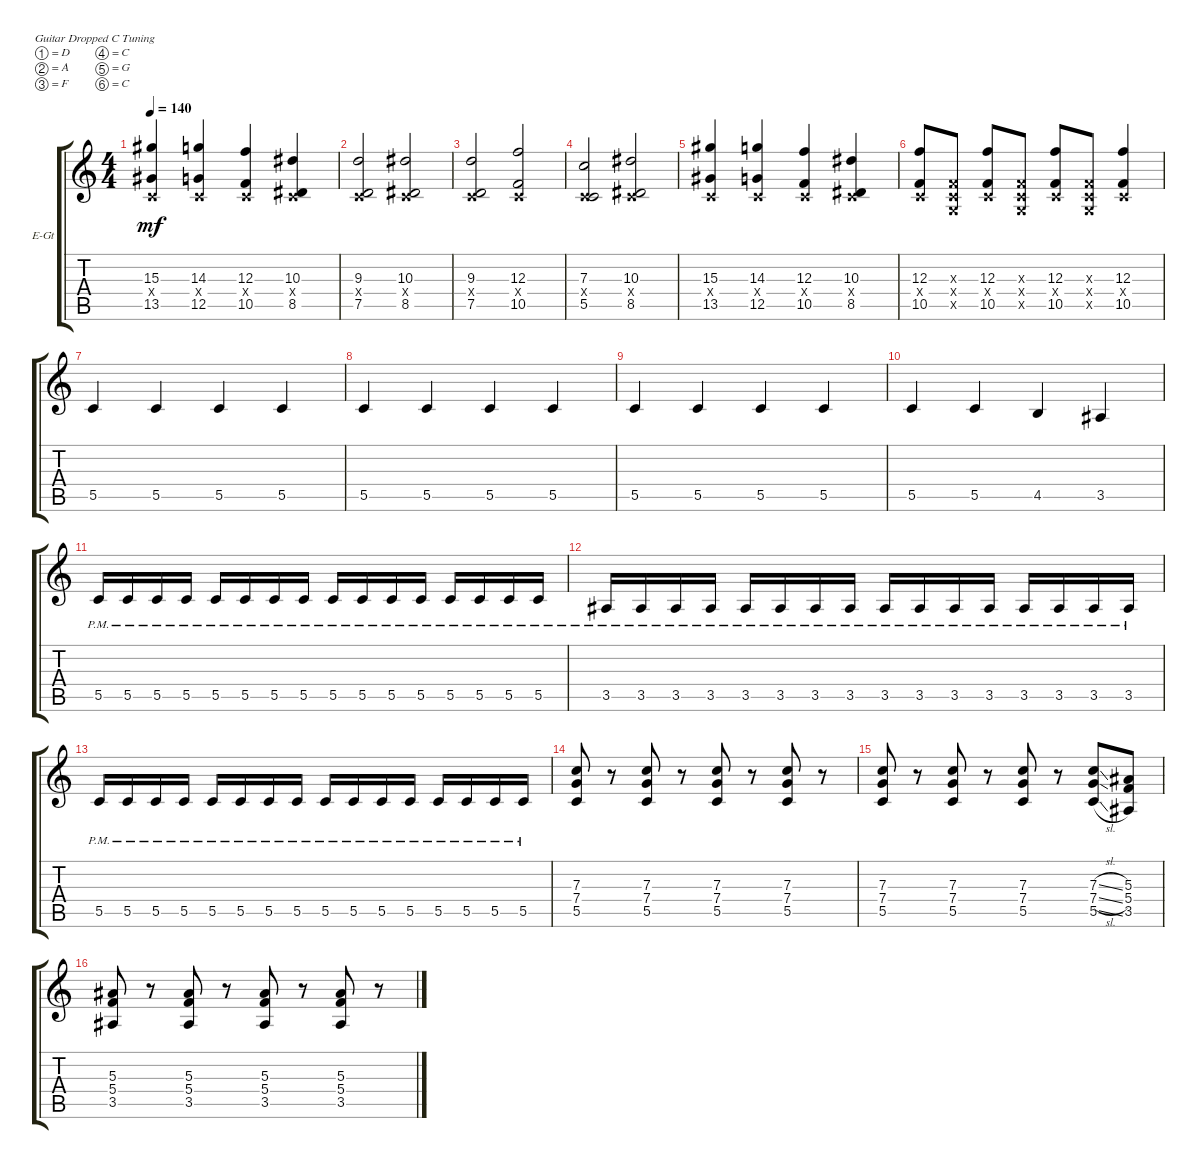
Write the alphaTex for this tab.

\bracketExtendMode groupsimilarinstruments
\firstSystemTrackNameOrientation horizontal
\otherSystemsTrackNameOrientation horizontal
\track ("Jacky Vincent" "E-Gt") {instrument distortionguitar}
\staff {score tabs}
\tuning (D4 A3 F3 C3 G2 C2)
\ts (4 4)
\tempo 140
\clef g2
\ks c
(15.3 0.4{x} 13.5).4{dy mf} (14.3 0.4{x} 12.5).4 (12.3 0.4{x} 10.5).4 (10.3 0.4{x} 8.5).4 |
(9.3 0.4{x} 7.5).2 (10.3 0.4{x} 8.5).2 |
(9.3 0.4{x} 7.5).2 (12.3 0.4{x} 10.5).2 |
(7.3 0.4{x} 5.5).2 (10.3 0.4{x} 8.5).2 |
(15.3 0.4{x} 13.5).4 (14.3 0.4{x} 12.5).4 (12.3 0.4{x} 10.5).4 (10.3 0.4{x} 8.5).4 |
(12.3 0.4{x} 10.5).8 (0.3{x} 0.4{x} 0.5{x}).8 (12.3 0.4{x} 10.5).8 (0.3{x} 0.4{x} 0.5{x}).8 (12.3 0.4{x} 10.5).8 (0.3{x} 0.4{x} 0.5{x}).8 (12.3 0.4{x} 10.5).4 |
5.5.4 5.5.4 5.5.4 5.5.4 |
5.5.4 5.5.4 5.5.4 5.5.4 |
5.5.4 5.5.4 5.5.4 5.5.4 |
5.5.4 5.5.4 4.5.4 3.5.4 |
5.5{pm}.16 5.5{pm}.16 5.5{pm}.16 5.5{pm}.16 5.5{pm}.16 5.5{pm}.16 5.5{pm}.16 5.5{pm}.16 5.5{pm}.16 5.5{pm}.16 5.5{pm}.16 5.5{pm}.16 5.5{pm}.16 5.5{pm}.16 5.5{pm}.16 5.5{pm}.16 |
3.5{pm}.16 3.5{pm}.16 3.5{pm}.16 3.5{pm}.16 3.5{pm}.16 3.5{pm}.16 3.5{pm}.16 3.5{pm}.16 3.5{pm}.16 3.5{pm}.16 3.5{pm}.16 3.5{pm}.16 3.5{pm}.16 3.5{pm}.16 3.5{pm}.16 3.5{pm}.16 |
5.5{pm}.16 5.5{pm}.16 5.5{pm}.16 5.5{pm}.16 5.5{pm}.16 5.5{pm}.16 5.5{pm}.16 5.5{pm}.16 5.5{pm}.16 5.5{pm}.16 5.5{pm}.16 5.5{pm}.16 5.5{pm}.16 5.5{pm}.16 5.5{pm}.16 5.5{pm}.16 |
(7.3 7.4 5.5).8 r.8 (7.3 7.4 5.5).8 r.8 (7.3 7.4 5.5).8 r.8 (7.3 7.4 5.5).8 r.8 |
(7.3 7.4 5.5).8 r.8 (7.3 7.4 5.5).8 r.8 (7.3 7.4 5.5).8 r.8 (7.3{sl} 7.4{sl} 5.5{sl}).8 (5.3 5.4 3.5).8 |
(5.3 5.4 3.5).8 r.8 (5.3 5.4 3.5).8 r.8 (5.3 5.4 3.5).8 r.8 (5.3 5.4 3.5).8 r.8
